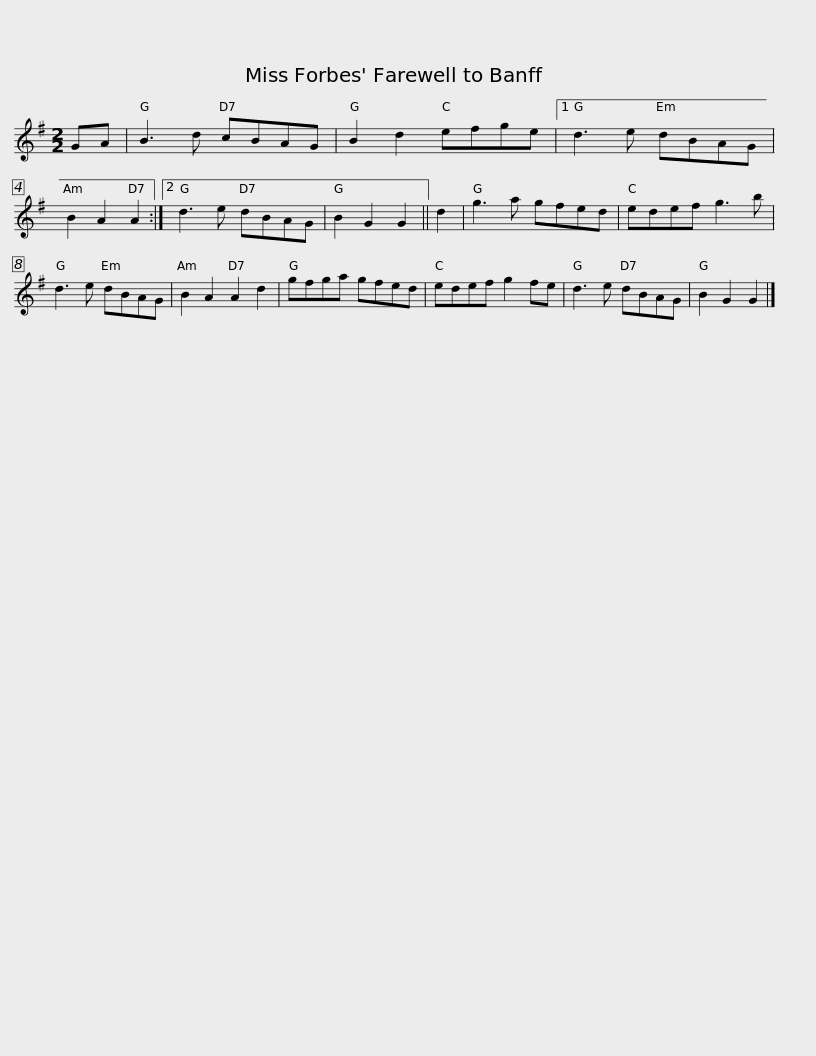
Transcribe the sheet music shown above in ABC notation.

X:1
L:1/8
M:2/2
I:linebreak $
K:G
V:1 treble
V:1
 GA | B3 d cBAG | B2 d2 efge |1 d3 e dBAG | B2 A2 A2 :|2 %5
 d3 e dBAG | B2 G2 G2 || d2 |$ g3 a gfed | edef g3 b | %10
 d3 e dBAG | B2 A2 A2 d2 | gfga gfed | edef g2 fe |$ d3 e dBAG | %15
 B2 G2 G2 |] %16
